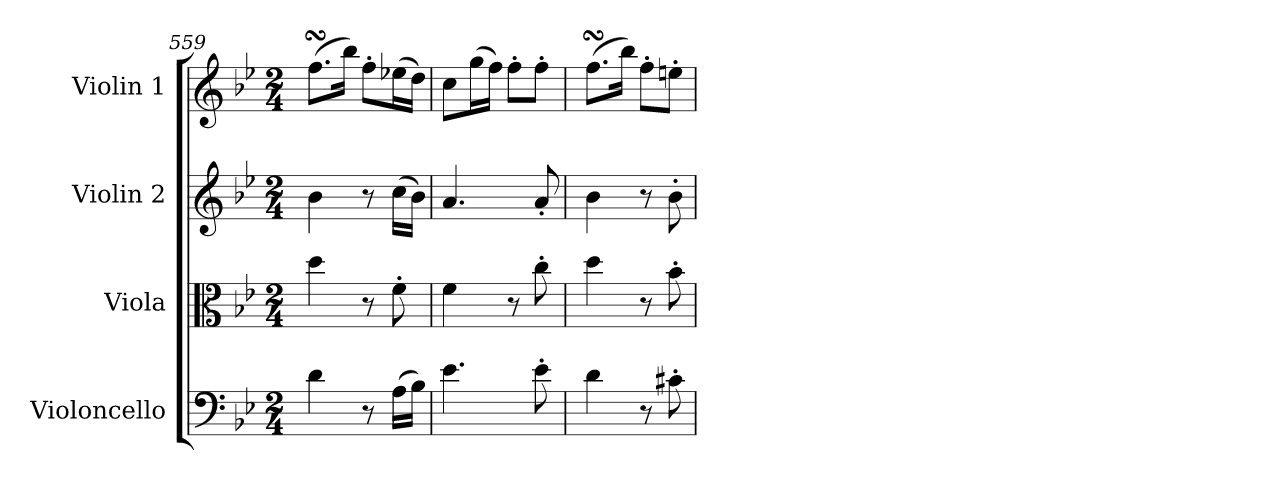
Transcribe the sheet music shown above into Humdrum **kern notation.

**kern	**kern	**kern	**kern
*part4	*part3	*part2	*part1
*staff4	*staff3	*staff2	*staff1
*I"Violoncello	*I"Viola	*I"Violin 2	*I"Violin 1
*I'Vc	*I'Vla	*I'Vln	*I'Vln
*clefF4	*clefC3	*clefG2	*clefG2
*k[b-e-]	*k[b-e-]	*k[b-e-]	*k[b-e-]
*M2/4	*M2/4	*M2/4	*M2/4
=559	=559	=559	=559
*	*	*	*^
4d\	4dd\	4b-\	(>8.ffsSSS\L	4een!\yy
.	.	.	16bb-\Jk)	.
8r	8r	8r	8ff'\L	4ryy
(>16A\LL	8f'\	(>16cc\LL	(>16ee-X\L	.
16B-\JJ)	.	16b-\JJ)	16dd\JJ)	.
*	*	*	*v	*v
=560	=560	=560	=560
4.e-\	4f\	4.a/	8cc\L
.	.	.	(>16gg\L
.	.	.	16ff\JJ)
.	8r	.	8ff'\L
8e-'\	8cc'\	8a'/	8ff'\J
=561	=561	=561	=561
*	*	*	*^
4d\	4dd\	4b-\	(>8.ffsSSS\L	4een!\yy
.	.	.	16bb-\Jk)	.
8r	8r	8r	8ff'\L	4ryy
8c#X'\	8b-'\	8b-'\	8een'\J	.
*	*	*	*v	*v
=	=	=	=
*-	*-	*-	*-
